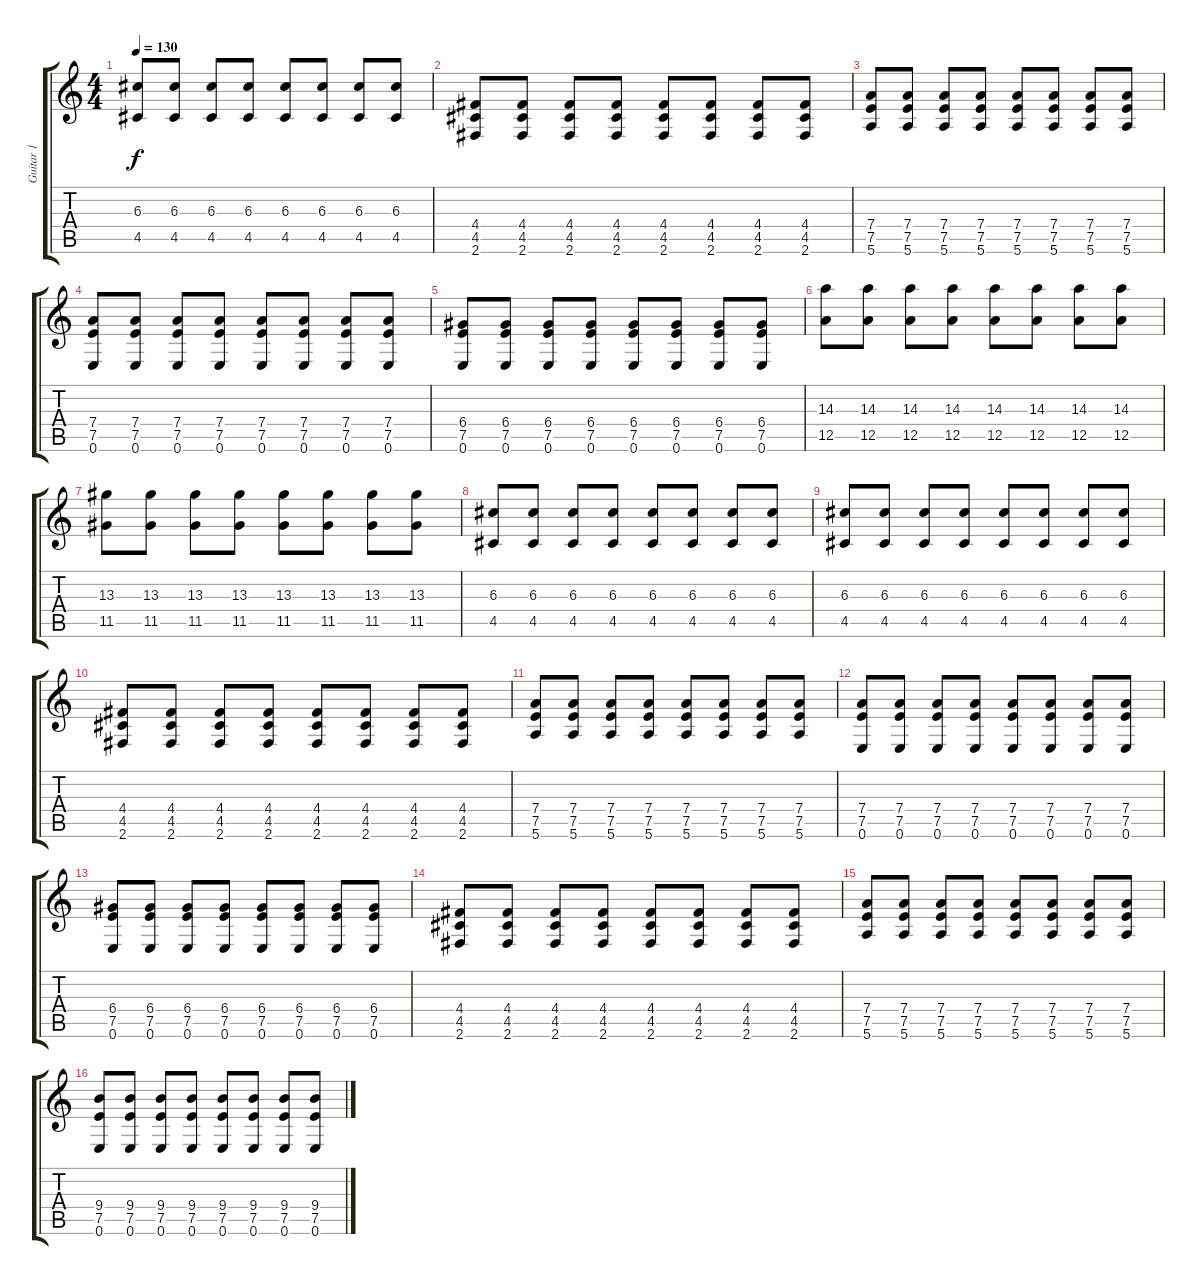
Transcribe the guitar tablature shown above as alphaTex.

\track ("Guitar 1 " "Guitar 1 ") {instrument distortionguitar}
\staff {score tabs}
\tuning (E4 B3 G3 D3 A2 E2) {hide}
\ts (4 4)
\tempo 130
\clef g2
\ks c
(6.3 4.5).8{dy f} (6.3 4.5).8 (6.3 4.5).8 (6.3 4.5).8 (6.3 4.5).8 (6.3 4.5).8 (6.3 4.5).8 (6.3 4.5).8 |
(4.4 4.5 2.6).8 (4.4 4.5 2.6).8 (4.4 4.5 2.6).8 (4.4 4.5 2.6).8 (4.4 4.5 2.6).8 (4.4 4.5 2.6).8 (4.4 4.5 2.6).8 (4.4 4.5 2.6).8 |
(7.4 7.5 5.6).8 (7.4 7.5 5.6).8 (7.4 7.5 5.6).8 (7.4 7.5 5.6).8 (7.4 7.5 5.6).8 (7.4 7.5 5.6).8 (7.4 7.5 5.6).8 (7.4 7.5 5.6).8 |
(7.4 7.5 0.6).8 (7.4 7.5 0.6).8 (7.4 7.5 0.6).8 (7.4 7.5 0.6).8 (7.4 7.5 0.6).8 (7.4 7.5 0.6).8 (7.4 7.5 0.6).8 (7.4 7.5 0.6).8 |
(6.4 7.5 0.6).8 (6.4 7.5 0.6).8 (6.4 7.5 0.6).8 (6.4 7.5 0.6).8 (6.4 7.5 0.6).8 (6.4 7.5 0.6).8 (6.4 7.5 0.6).8 (6.4 7.5 0.6).8 |
(14.3 12.5).8 (14.3 12.5).8 (14.3 12.5).8 (14.3 12.5).8 (14.3 12.5).8 (14.3 12.5).8 (14.3 12.5).8 (14.3 12.5).8 |
(13.3 11.5).8 (13.3 11.5).8 (13.3 11.5).8 (13.3 11.5).8 (13.3 11.5).8 (13.3 11.5).8 (13.3 11.5).8 (13.3 11.5).8 |
(6.3 4.5).8 (6.3 4.5).8 (6.3 4.5).8 (6.3 4.5).8 (6.3 4.5).8 (6.3 4.5).8 (6.3 4.5).8 (6.3 4.5).8 |
(6.3 4.5).8 (6.3 4.5).8 (6.3 4.5).8 (6.3 4.5).8 (6.3 4.5).8 (6.3 4.5).8 (6.3 4.5).8 (6.3 4.5).8 |
(4.4 4.5 2.6).8 (4.4 4.5 2.6).8 (4.4 4.5 2.6).8 (4.4 4.5 2.6).8 (4.4 4.5 2.6).8 (4.4 4.5 2.6).8 (4.4 4.5 2.6).8 (4.4 4.5 2.6).8 |
(7.4 7.5 5.6).8 (7.4 7.5 5.6).8 (7.4 7.5 5.6).8 (7.4 7.5 5.6).8 (7.4 7.5 5.6).8 (7.4 7.5 5.6).8 (7.4 7.5 5.6).8 (7.4 7.5 5.6).8 |
(7.4 7.5 0.6).8 (7.4 7.5 0.6).8 (7.4 7.5 0.6).8 (7.4 7.5 0.6).8 (7.4 7.5 0.6).8 (7.4 7.5 0.6).8 (7.4 7.5 0.6).8 (7.4 7.5 0.6).8 |
(6.4 7.5 0.6).8 (6.4 7.5 0.6).8 (6.4 7.5 0.6).8 (6.4 7.5 0.6).8 (6.4 7.5 0.6).8 (6.4 7.5 0.6).8 (6.4 7.5 0.6).8 (6.4 7.5 0.6).8 |
(4.4 4.5 2.6).8 (4.4 4.5 2.6).8 (4.4 4.5 2.6).8 (4.4 4.5 2.6).8 (4.4 4.5 2.6).8 (4.4 4.5 2.6).8 (4.4 4.5 2.6).8 (4.4 4.5 2.6).8 |
(7.4 7.5 5.6).8 (7.4 7.5 5.6).8 (7.4 7.5 5.6).8 (7.4 7.5 5.6).8 (7.4 7.5 5.6).8 (7.4 7.5 5.6).8 (7.4 7.5 5.6).8 (7.4 7.5 5.6).8 |
(9.4 7.5 0.6).8 (9.4 7.5 0.6).8 (9.4 7.5 0.6).8 (9.4 7.5 0.6).8 (9.4 7.5 0.6).8 (9.4 7.5 0.6).8 (9.4 7.5 0.6).8 (9.4 7.5 0.6).8
